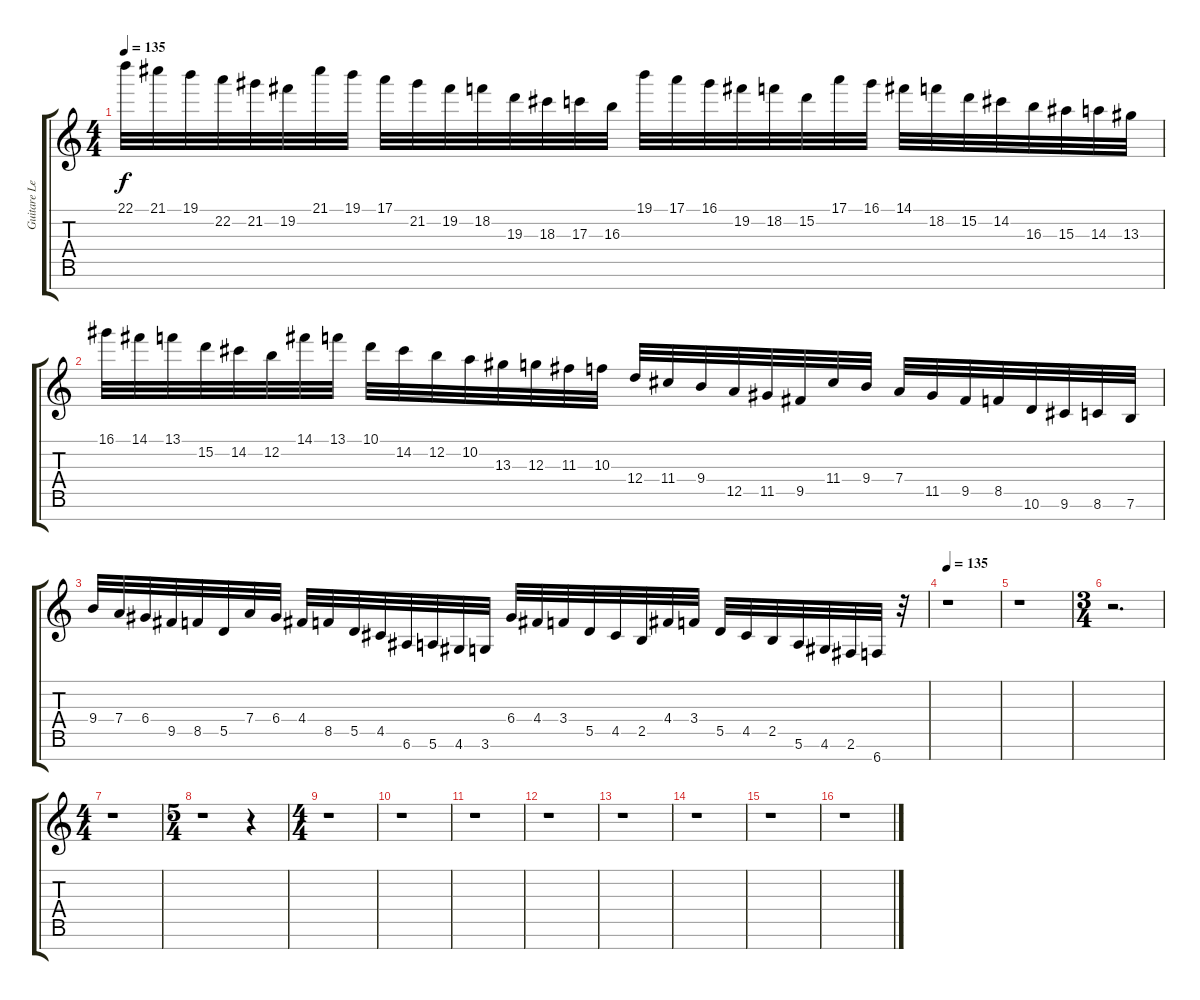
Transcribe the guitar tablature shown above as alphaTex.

\track ("Guitare Lead" "Guitare Le") {instrument distortionguitar}
\staff {score tabs}
\tuning (E4 B3 G3 D3 A2 E2 B1) {hide}
\ts (4 4)
\tempo 135
\tempo 120
\tempo 135
\clef g2
\ks c
22.1.32{dy f volume 10 instrument distortionguitar} 21.1.32 19.1.32 22.2.32 21.2.32 19.2.32 21.1.32 19.1.32 17.1.32 21.2.32 19.2.32 18.2.32 19.3.32 18.3.32 17.3.32 16.3.32 19.1.32 17.1.32 16.1.32 19.2.32 18.2.32 15.2.32 17.1.32 16.1.32 14.1.32 18.2.32 15.2.32 14.2.32 16.3.32 15.3.32 14.3.32 13.3.32 |
16.1.32 14.1.32 13.1.32 15.2.32 14.2.32 12.2.32 14.1.32 13.1.32 10.1.32 14.2.32 12.2.32 10.2.32 13.3.32 12.3.32 11.3.32 10.3.32 12.4.32 11.4.32 9.4.32 12.5.32 11.5.32 9.5.32 11.4.32 9.4.32 7.4.32 11.5.32 9.5.32 8.5.32 10.6.32 9.6.32 8.6.32 7.6.32 |
9.4.32 7.4.32 6.4.32 9.5.32 8.5.32 5.5.32 7.4.32 6.4.32 4.4.32 8.5.32 5.5.32 4.5.32 6.6.32 5.6.32 4.6.32 3.6.32 6.4.32 4.4.32 3.4.32 5.5.32 4.5.32 2.5.32 4.4.32 3.4.32 5.5.32 4.5.32 2.5.32 5.6.32 4.6.32 2.6.32 6.7.32 r.32 |
\tempo 135
r.1{volume 16} |
r.1 |
\ts (3 4)
r.2{d} |
\ts (4 4)
r.1 |
\ts (5 4)
r.1 r.4 |
\ts (4 4)
r.1 |
r.1 |
r.1 |
r.1 |
r.1 |
r.1 |
r.1 |
r.1
